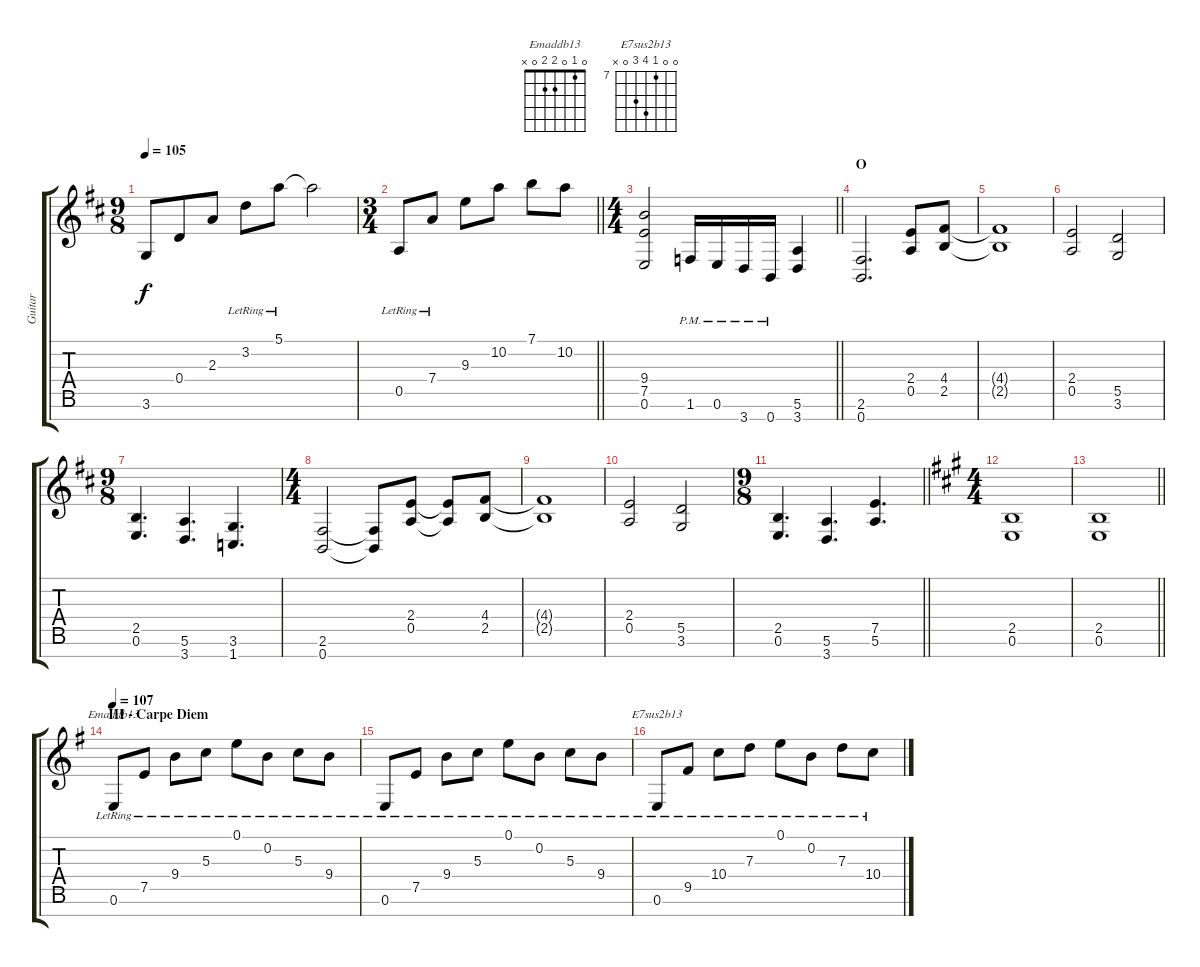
\track ("Guitar" "Guitar") {instrument acousticguitarsteel}
\staff {score tabs}
\tuning (E4 B3 G3 D3 A2 E2 B1) {hide}
\chord ("Emaddb13" 0 1 0 2 2 0 x)
\chord ("E7sus2b13" 0 0 7 10 9 0 x) {firstfret 7}
\ts (9 8)
\tempo 105
\clef g2
\ks bminor
3.6.8{dy f} 0.4.8 2.3.8 3.2{lr}.8 5.1{lr}.8 5.1{t}.2 |
\ts (3 4)
\barLineRight lightlight
0.5{lr}.8 7.4{lr}.8 9.3.8 10.2.8 7.1.8 10.2.8 |
\ts (4 4)
\barLineRight lightlight
(9.4 7.5 0.6).2 1.6{pm}.16{instrument distortionguitar} 0.6{pm}.16 3.7{pm}.16 0.7{pm}.16 (5.6 3.7).4 |
\section ("" "O")
(2.6 0.7).2{d} (2.4 0.5).8 (4.4 2.5).8 |
(4.4{t} 2.5{t}).1 |
(2.4 0.5).2 (5.5 3.6).2 |
\ts (9 8)
(2.5 0.6).4{d} (5.6 3.7).4{d} (3.6 1.7).4{d} |
\ts (4 4)
(2.6 0.7).2 (2.6{t} 0.7{t}).8 (2.4 0.5).8 (2.4{t} 0.5{t}).8 (4.4 2.5).8 |
(4.4{t} 2.5{t}).1 |
(2.4 0.5).2 (5.5 3.6).2 |
\ts (9 8)
\barLineRight lightlight
(2.5 0.6).4{d} (5.6 3.7).4{d} (7.5 5.6).4{d} |
\ts (4 4)
\ks f#minor
(2.5 0.6).1 |
\barLineRight lightlight
(2.5 0.6).1 |
\section ("" "III - Carpe Diem")
\tempo 107
\ks eminor
0.6{lr}.8{ch "Emaddb13" instrument acousticguitarnylon} 7.5{lr}.8 9.4{lr}.8 5.3{lr}.8 0.1{lr}.8 0.2{lr}.8 5.3{lr}.8 9.4{lr}.8 |
0.6{lr}.8 7.5{lr}.8 9.4{lr}.8 5.3{lr}.8 0.1{lr}.8 0.2{lr}.8 5.3{lr}.8 9.4{lr}.8 |
0.6{lr}.8{ch "E7sus2b13"} 9.5{lr}.8 10.4{lr}.8 7.3{lr}.8 0.1{lr}.8 0.2{lr}.8 7.3{lr}.8 10.4{lr}.8
